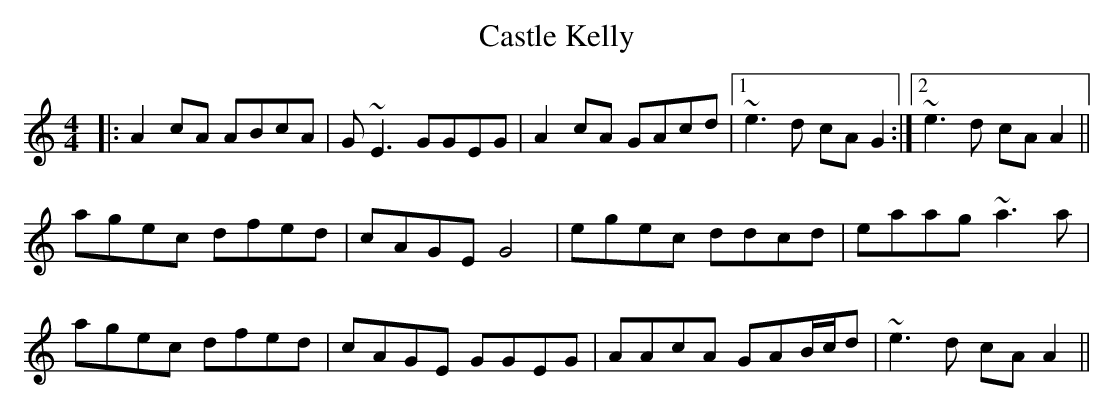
X:1
T: Castle Kelly
M: 4/4
L: 1/8
K: Amin
|:A2 cA ABcA|G ~E3 GGEG|A2 cA GAcd|1 ~e3 d cA G2:|2 ~e3 d cA A2||
agec dfed|cAGE G4|egec ddcd|eaag ~a3 a|
agec dfed|cAGE GGEG|AAcA GAB/c/d|~e3 d cA A2||
